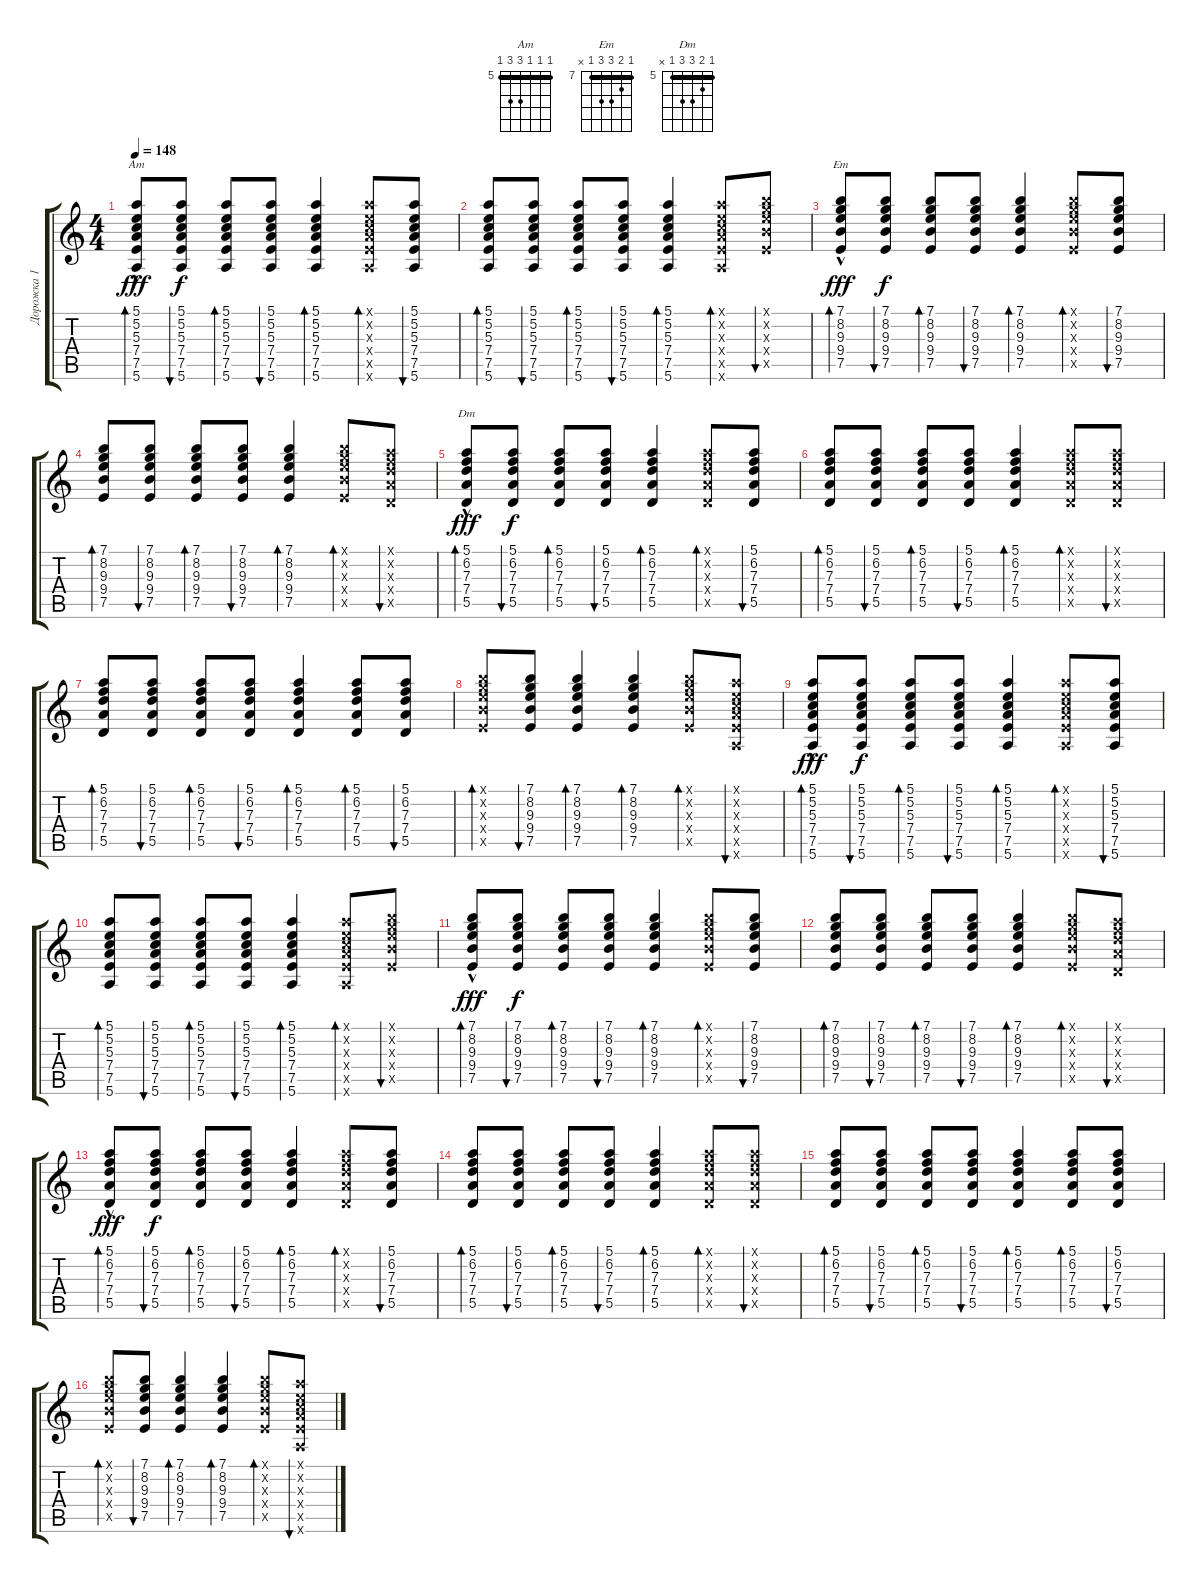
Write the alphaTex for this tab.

\track ("Дорожка 1" "Дорожка 1") {instrument acousticguitarnylon}
\staff {score tabs}
\tuning (E4 B3 G3 D3 A2 E2) {hide}
\chord ("Am" 5 5 5 7 7 5) {firstfret 5 barre 5}
\chord ("Em" 7 8 9 9 7 x) {firstfret 7 barre 7}
\chord ("Dm" 5 6 7 7 5 x) {firstfret 5 barre 5}
\ts (4 4)
\tempo 148
\clef g2
\ks c
(5.1{hac} 5.2{hac} 5.3{hac} 7.4{hac} 7.5{hac} 5.6{hac}).8{bd 60 ch "Am" dy fff} (5.1 5.2 5.3 7.4 7.5 5.6).8{bu 60 dy f} (5.1 5.2 5.3 7.4 7.5 5.6).8{bd 60} (5.1 5.2 5.3 7.4 7.5 5.6).8{bu 60} (5.1 5.2 5.3 7.4 7.5 5.6).4{bd 60} (5.1{x} 5.2{x} 5.3{x} 7.4{x} 7.5{x} 5.6{x}).8{bd 60} (5.1 5.2 5.3 7.4 7.5 5.6).8{bu 60} |
(5.1 5.2 5.3 7.4 7.5 5.6).8{bd 60} (5.1 5.2 5.3 7.4 7.5 5.6).8{bu 60} (5.1 5.2 5.3 7.4 7.5 5.6).8{bd 60} (5.1 5.2 5.3 7.4 7.5 5.6).8{bu 60} (5.1 5.2 5.3 7.4 7.5 5.6).4{bd 60} (5.1{x} 5.2{x} 5.3{x} 7.4{x} 7.5{x} 5.6{x}).8{bd 60 beam Up} (7.1{x} 8.2{x} 9.3{x} 9.4{x} 7.5{x}).8{bu 60 beam Up} |
(7.1{hac} 8.2{hac} 9.3{hac} 9.4{hac} 7.5{hac}).8{bd 60 ch "Em" dy fff beam Up} (7.1 8.2 9.3 9.4 7.5).8{bu 60 dy f beam Up} (7.1 8.2 9.3 9.4 7.5).8{bd 60 beam Up} (7.1 8.2 9.3 9.4 7.5).8{bu 60 beam Up} (7.1 8.2 9.3 9.4 7.5).4{bd 60 beam Up} (7.1{x} 8.2{x} 9.3{x} 9.4{x} 7.5{x}).8{bd 60 beam Up} (7.1 8.2 9.3 9.4 7.5).8{bu 60 beam Up} |
(7.1 8.2 9.3 9.4 7.5).8{bd 60 beam Up} (7.1 8.2 9.3 9.4 7.5).8{bu 60 beam Up} (7.1 8.2 9.3 9.4 7.5).8{bd 60 beam Up} (7.1 8.2 9.3 9.4 7.5).8{bu 60 beam Up} (7.1 8.2 9.3 9.4 7.5).4{bd 60 beam Up} (7.1{x} 8.2{x} 9.3{x} 9.4{x} 7.5{x}).8{bd 60 beam Up} (5.1{x} 6.2{x} 7.3{x} 7.4{x} 5.5{x}).8{bu 60 beam Up} |
(5.1{hac} 6.2{hac} 7.3{hac} 7.4{hac} 5.5{hac}).8{bd 60 ch "Dm" dy fff beam Up} (5.1 6.2 7.3 7.4 5.5).8{bu 60 dy f beam Up} (5.1 6.2 7.3 7.4 5.5).8{bd 60 beam Up} (5.1 6.2 7.3 7.4 5.5).8{bu 60 beam Up} (5.1 6.2 7.3 7.4 5.5).4{bd 60 beam Up} (5.1{x} 6.2{x} 7.3{x} 7.4{x} 5.5{x}).8{bd 60 beam Up} (5.1 6.2 7.3 7.4 5.5).8{bu 60 beam Up} |
(5.1 6.2 7.3 7.4 5.5).8{bd 60 beam Up} (5.1 6.2 7.3 7.4 5.5).8{bu 60 beam Up} (5.1 6.2 7.3 7.4 5.5).8{bd 60 beam Up} (5.1 6.2 7.3 7.4 5.5).8{bu 60 beam Up} (5.1 6.2 7.3 7.4 5.5).4{bd 60 beam Up} (5.1{x} 6.2{x} 7.3{x} 7.4{x} 5.5{x}).8{bd 60 beam Up} (5.1{x} 6.2{x} 7.3{x} 7.4{x} 5.5{x}).8{bu 60 beam Up} |
(5.1 6.2 7.3 7.4 5.5).8{bd 60 beam Up} (5.1 6.2 7.3 7.4 5.5).8{bu 60 beam Up} (5.1 6.2 7.3 7.4 5.5).8{bd 60 beam Up} (5.1 6.2 7.3 7.4 5.5).8{bu 60 beam Up} (5.1 6.2 7.3 7.4 5.5).4{bd 60 beam Up} (5.1 6.2 7.3 7.4 5.5).8{bd 60 beam Up} (5.1 6.2 7.3 7.4 5.5).8{bu 60 beam Up} |
(7.1{x} 8.2{x} 9.3{x} 9.4{x} 7.5{x}).8{bd 60 beam Up} (7.1 8.2 9.3 9.4 7.5).8{bu 60 beam Up} (7.1 8.2 9.3 9.4 7.5).4{bd 60 beam Up} (7.1 8.2 9.3 9.4 7.5).4{bd 60 beam Up} (7.1{x} 8.2{x} 9.3{x} 9.4{x} 7.5{x}).8{bd 60 beam Up} (5.1{x} 5.2{x} 5.3{x} 7.4{x} 7.5{x} 5.6{x}).8{bu 60 beam Up} |
(5.1{hac} 5.2{hac} 5.3{hac} 7.4{hac} 7.5{hac} 5.6{hac}).8{bd 60 dy fff} (5.1 5.2 5.3 7.4 7.5 5.6).8{bu 60 dy f} (5.1 5.2 5.3 7.4 7.5 5.6).8{bd 60} (5.1 5.2 5.3 7.4 7.5 5.6).8{bu 60} (5.1 5.2 5.3 7.4 7.5 5.6).4{bd 60} (5.1{x} 5.2{x} 5.3{x} 7.4{x} 7.5{x} 5.6{x}).8{bd 60} (5.1 5.2 5.3 7.4 7.5 5.6).8{bu 60} |
(5.1 5.2 5.3 7.4 7.5 5.6).8{bd 60} (5.1 5.2 5.3 7.4 7.5 5.6).8{bu 60} (5.1 5.2 5.3 7.4 7.5 5.6).8{bd 60} (5.1 5.2 5.3 7.4 7.5 5.6).8{bu 60} (5.1 5.2 5.3 7.4 7.5 5.6).4{bd 60} (5.1{x} 5.2{x} 5.3{x} 7.4{x} 7.5{x} 5.6{x}).8{bd 60 beam Up} (7.1{x} 8.2{x} 9.3{x} 9.4{x} 7.5{x}).8{bu 60 beam Up} |
(7.1{hac} 8.2{hac} 9.3{hac} 9.4{hac} 7.5{hac}).8{bd 60 dy fff beam Up} (7.1 8.2 9.3 9.4 7.5).8{bu 60 dy f beam Up} (7.1 8.2 9.3 9.4 7.5).8{bd 60 beam Up} (7.1 8.2 9.3 9.4 7.5).8{bu 60 beam Up} (7.1 8.2 9.3 9.4 7.5).4{bd 60 beam Up} (7.1{x} 8.2{x} 9.3{x} 9.4{x} 7.5{x}).8{bd 60 beam Up} (7.1 8.2 9.3 9.4 7.5).8{bu 60 beam Up} |
(7.1 8.2 9.3 9.4 7.5).8{bd 60 beam Up} (7.1 8.2 9.3 9.4 7.5).8{bu 60 beam Up} (7.1 8.2 9.3 9.4 7.5).8{bd 60 beam Up} (7.1 8.2 9.3 9.4 7.5).8{bu 60 beam Up} (7.1 8.2 9.3 9.4 7.5).4{bd 60 beam Up} (7.1{x} 8.2{x} 9.3{x} 9.4{x} 7.5{x}).8{bd 60 beam Up} (5.1{x} 6.2{x} 7.3{x} 7.4{x} 5.5{x}).8{bu 60 beam Up} |
(5.1{hac} 6.2{hac} 7.3{hac} 7.4{hac} 5.5{hac}).8{bd 60 dy fff beam Up} (5.1 6.2 7.3 7.4 5.5).8{bu 60 dy f beam Up} (5.1 6.2 7.3 7.4 5.5).8{bd 60 beam Up} (5.1 6.2 7.3 7.4 5.5).8{bu 60 beam Up} (5.1 6.2 7.3 7.4 5.5).4{bd 60 beam Up} (5.1{x} 6.2{x} 7.3{x} 7.4{x} 5.5{x}).8{bd 60 beam Up} (5.1 6.2 7.3 7.4 5.5).8{bu 60 beam Up} |
(5.1 6.2 7.3 7.4 5.5).8{bd 60 beam Up} (5.1 6.2 7.3 7.4 5.5).8{bu 60 beam Up} (5.1 6.2 7.3 7.4 5.5).8{bd 60 beam Up} (5.1 6.2 7.3 7.4 5.5).8{bu 60 beam Up} (5.1 6.2 7.3 7.4 5.5).4{bd 60 beam Up} (5.1{x} 6.2{x} 7.3{x} 7.4{x} 5.5{x}).8{bd 60 beam Up} (5.1{x} 6.2{x} 7.3{x} 7.4{x} 5.5{x}).8{bu 60 beam Up} |
(5.1 6.2 7.3 7.4 5.5).8{bd 60 beam Up} (5.1 6.2 7.3 7.4 5.5).8{bu 60 beam Up} (5.1 6.2 7.3 7.4 5.5).8{bd 60 beam Up} (5.1 6.2 7.3 7.4 5.5).8{bu 60 beam Up} (5.1 6.2 7.3 7.4 5.5).4{bd 60 beam Up} (5.1 6.2 7.3 7.4 5.5).8{bd 60 beam Up} (5.1 6.2 7.3 7.4 5.5).8{bu 60 beam Up} |
(7.1{x} 8.2{x} 9.3{x} 9.4{x} 7.5{x}).8{bd 60 beam Up} (7.1 8.2 9.3 9.4 7.5).8{bu 60 beam Up} (7.1 8.2 9.3 9.4 7.5).4{bd 60 beam Up} (7.1 8.2 9.3 9.4 7.5).4{bd 60 beam Up} (7.1{x} 8.2{x} 9.3{x} 9.4{x} 7.5{x}).8{bd 60 beam Up} (5.1{x} 5.2{x} 5.3{x} 7.4{x} 7.5{x} 5.6{x}).8{bu 60 beam Up}
